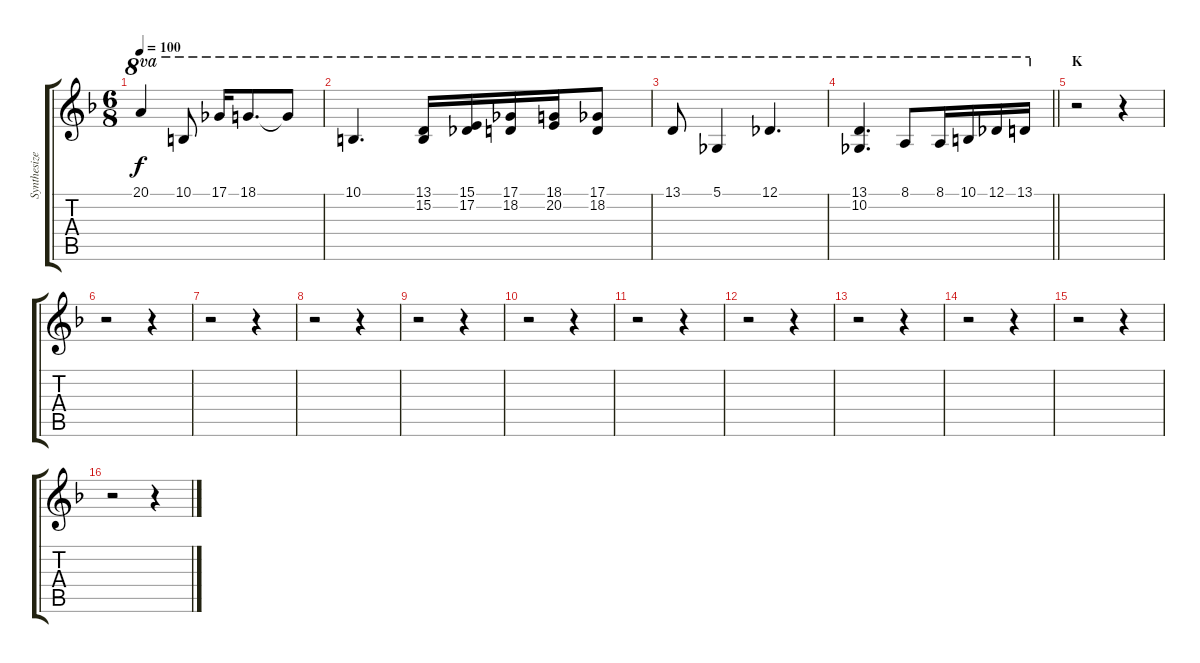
\track ("Synthesizer" "Synthesize") {instrument lead2sawtooth}
\staff {score tabs}
\tuning (Db4 Ab3 E3 B2 Gb2 B1) {hide}
\ts (6 8)
\tempo 100
\clef g2
\ks f
20.1.4{ot 8va dy f} 10.1.8{ot 8va} 17.1.16{ot 8va} 18.1.8{d ot 8va} 18.1{t}.8{ot 8va} |
10.1.4{d ot 8va} (13.1 15.2).16{ot 8va} (15.1 17.2).16{ot 8va} (17.1 18.2).16{ot 8va} (18.1 20.2).16{ot 8va} (17.1 18.2).8{ot 8va} |
13.1.8{ot 8va} 5.1.4{ot 8va} 12.1.4{d ot 8va} |
\barLineRight lightlight
(13.1 10.2).4{d ot 8va} 8.1.8{ot 8va} 8.1.16{ot 8va} 10.1.16{ot 8va} 12.1.16{ot 8va} 13.1.16{ot 8va} |
\section ("" "K")
r.2 r.4 |
r.2 r.4 |
r.2 r.4 |
r.2 r.4 |
r.2 r.4 |
r.2 r.4 |
r.2 r.4 |
r.2 r.4 |
r.2 r.4 |
r.2 r.4 |
r.2 r.4 |
r.2 r.4
